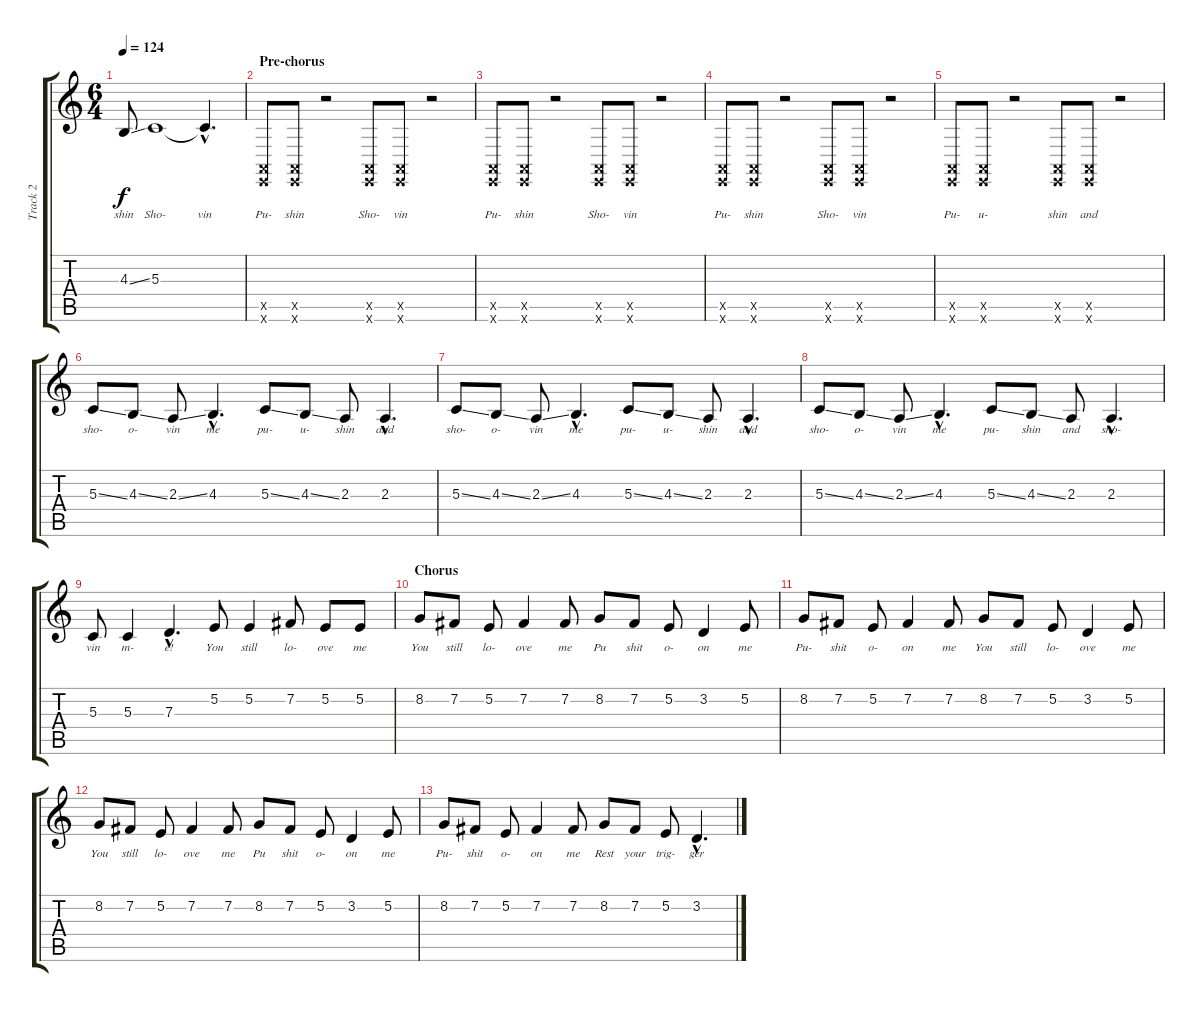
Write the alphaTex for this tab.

\track ("Track 2" "Track 2") {instrument cello}
\staff {score tabs}
\tuning (E4 B3 G3 D3 A2 E2) {hide}
\ts (6 4)
\tempo 124
\clef g2
\ks c
4.3{ss}.8{lyrics (0 "shin") lyrics (1 "") lyrics (2 "") lyrics (3 "") lyrics (4 "") dy f} 5.3.1{lyrics (0 "Sho-") lyrics (1 "") lyrics (2 "") lyrics (3 "") lyrics (4 "")} 5.3{hac t}.4{d lyrics (0 "vin") lyrics (1 "") lyrics (2 "") lyrics (3 "") lyrics (4 "")} |
\section ("" "Pre-chorus")
(0.5{x} 0.6{x}).8{lyrics (0 "Pu-") lyrics (1 "") lyrics (2 "") lyrics (3 "") lyrics (4 "")} (0.5{x} 0.6{x}).8{lyrics (0 "shin") lyrics (1 "") lyrics (2 "") lyrics (3 "") lyrics (4 "")} r.2 (0.5{x} 0.6{x}).8{lyrics (0 "Sho-") lyrics (1 "") lyrics (2 "") lyrics (3 "") lyrics (4 "")} (0.5{x} 0.6{x}).8{lyrics (0 "vin") lyrics (1 "") lyrics (2 "") lyrics (3 "") lyrics (4 "")} r.2 |
(0.5{x} 0.6{x}).8{lyrics (0 "Pu-") lyrics (1 "") lyrics (2 "") lyrics (3 "") lyrics (4 "")} (0.5{x} 0.6{x}).8{lyrics (0 "shin") lyrics (1 "") lyrics (2 "") lyrics (3 "") lyrics (4 "")} r.2 (0.5{x} 0.6{x}).8{lyrics (0 "Sho-") lyrics (1 "") lyrics (2 "") lyrics (3 "") lyrics (4 "")} (0.5{x} 0.6{x}).8{lyrics (0 "vin") lyrics (1 "") lyrics (2 "") lyrics (3 "") lyrics (4 "")} r.2 |
(0.5{x} 0.6{x}).8{lyrics (0 "Pu-") lyrics (1 "") lyrics (2 "") lyrics (3 "") lyrics (4 "")} (0.5{x} 0.6{x}).8{lyrics (0 "shin") lyrics (1 "") lyrics (2 "") lyrics (3 "") lyrics (4 "")} r.2 (0.5{x} 0.6{x}).8{lyrics (0 "Sho-") lyrics (1 "") lyrics (2 "") lyrics (3 "") lyrics (4 "")} (0.5{x} 0.6{x}).8{lyrics (0 "vin") lyrics (1 "") lyrics (2 "") lyrics (3 "") lyrics (4 "")} r.2 |
(0.5{x} 0.6{x}).8{lyrics (0 "Pu-") lyrics (1 "") lyrics (2 "") lyrics (3 "") lyrics (4 "")} (0.5{x} 0.6{x}).8{lyrics (0 "u-") lyrics (1 "") lyrics (2 "") lyrics (3 "") lyrics (4 "")} r.2 (0.5{x} 0.6{x}).8{lyrics (0 "shin") lyrics (1 "") lyrics (2 "") lyrics (3 "") lyrics (4 "")} (0.5{x} 0.6{x}).8{lyrics (0 "and") lyrics (1 "") lyrics (2 "") lyrics (3 "") lyrics (4 "")} r.2 |
5.3{ss}.8{lyrics (0 "sho-") lyrics (1 "") lyrics (2 "") lyrics (3 "") lyrics (4 "")} 4.3{ss}.8{lyrics (0 "o-") lyrics (1 "") lyrics (2 "") lyrics (3 "") lyrics (4 "")} 2.3{ss}.8{lyrics (0 "vin") lyrics (1 "") lyrics (2 "") lyrics (3 "") lyrics (4 "")} 4.3{hac}.4{d lyrics (0 "me") lyrics (1 "") lyrics (2 "") lyrics (3 "") lyrics (4 "")} 5.3{ss}.8{lyrics (0 "pu-") lyrics (1 "") lyrics (2 "") lyrics (3 "") lyrics (4 "")} 4.3{ss}.8{lyrics (0 "u-") lyrics (1 "") lyrics (2 "") lyrics (3 "") lyrics (4 "")} 2.3.8{lyrics (0 "shin") lyrics (1 "") lyrics (2 "") lyrics (3 "") lyrics (4 "")} 2.3{hac}.4{d lyrics (0 "and") lyrics (1 "") lyrics (2 "") lyrics (3 "") lyrics (4 "")} |
5.3{ss}.8{lyrics (0 "sho-") lyrics (1 "") lyrics (2 "") lyrics (3 "") lyrics (4 "")} 4.3{ss}.8{lyrics (0 "o-") lyrics (1 "") lyrics (2 "") lyrics (3 "") lyrics (4 "")} 2.3{ss}.8{lyrics (0 "vin") lyrics (1 "") lyrics (2 "") lyrics (3 "") lyrics (4 "")} 4.3{hac}.4{d lyrics (0 "me") lyrics (1 "") lyrics (2 "") lyrics (3 "") lyrics (4 "")} 5.3{ss}.8{lyrics (0 "pu-") lyrics (1 "") lyrics (2 "") lyrics (3 "") lyrics (4 "")} 4.3{ss}.8{lyrics (0 "u-") lyrics (1 "") lyrics (2 "") lyrics (3 "") lyrics (4 "")} 2.3.8{lyrics (0 "shin") lyrics (1 "") lyrics (2 "") lyrics (3 "") lyrics (4 "")} 2.3{hac}.4{d lyrics (0 "and") lyrics (1 "") lyrics (2 "") lyrics (3 "") lyrics (4 "")} |
5.3{ss}.8{lyrics (0 "sho-") lyrics (1 "") lyrics (2 "") lyrics (3 "") lyrics (4 "")} 4.3{ss}.8{lyrics (0 "o-") lyrics (1 "") lyrics (2 "") lyrics (3 "") lyrics (4 "")} 2.3{ss}.8{lyrics (0 "vin") lyrics (1 "") lyrics (2 "") lyrics (3 "") lyrics (4 "")} 4.3{hac}.4{d lyrics (0 "me") lyrics (1 "") lyrics (2 "") lyrics (3 "") lyrics (4 "")} 5.3{ss}.8{lyrics (0 "pu-") lyrics (1 "") lyrics (2 "") lyrics (3 "") lyrics (4 "")} 4.3{ss}.8{lyrics (0 "shin") lyrics (1 "") lyrics (2 "") lyrics (3 "") lyrics (4 "")} 2.3.8{lyrics (0 "and") lyrics (1 "") lyrics (2 "") lyrics (3 "") lyrics (4 "")} 2.3{hac}.4{d lyrics (0 "sho-") lyrics (1 "") lyrics (2 "") lyrics (3 "") lyrics (4 "")} |
5.3.8{lyrics (0 "vin") lyrics (1 "") lyrics (2 "") lyrics (3 "") lyrics (4 "") volume 16} 5.3.4{lyrics (0 "m-") lyrics (1 "") lyrics (2 "") lyrics (3 "") lyrics (4 "")} 7.3{hac}.4{d lyrics (0 "e!") lyrics (1 "") lyrics (2 "") lyrics (3 "") lyrics (4 "")} 5.2.8{lyrics (0 "You") lyrics (1 "") lyrics (2 "") lyrics (3 "") lyrics (4 "")} 5.2.4{lyrics (0 "still") lyrics (1 "") lyrics (2 "") lyrics (3 "") lyrics (4 "")} 7.2.8{lyrics (0 "lo-") lyrics (1 "") lyrics (2 "") lyrics (3 "") lyrics (4 "")} 5.2.8{lyrics (0 "ove") lyrics (1 "") lyrics (2 "") lyrics (3 "") lyrics (4 "")} 5.2.8{lyrics (0 "me") lyrics (1 "") lyrics (2 "") lyrics (3 "") lyrics (4 "")} |
\section ("" "Chorus")
8.2.8{lyrics (0 "You") lyrics (1 "") lyrics (2 "") lyrics (3 "") lyrics (4 "")} 7.2.8{lyrics (0 "still") lyrics (1 "") lyrics (2 "") lyrics (3 "") lyrics (4 "")} 5.2.8{lyrics (0 "lo-") lyrics (1 "") lyrics (2 "") lyrics (3 "") lyrics (4 "")} 7.2.4{lyrics (0 "ove") lyrics (1 "") lyrics (2 "") lyrics (3 "") lyrics (4 "")} 7.2.8{lyrics (0 "me") lyrics (1 "") lyrics (2 "") lyrics (3 "") lyrics (4 "")} 8.2.8{lyrics (0 "Pu") lyrics (1 "") lyrics (2 "") lyrics (3 "") lyrics (4 "")} 7.2.8{lyrics (0 "shit") lyrics (1 "") lyrics (2 "") lyrics (3 "") lyrics (4 "")} 5.2.8{lyrics (0 "o-") lyrics (1 "") lyrics (2 "") lyrics (3 "") lyrics (4 "")} 3.2.4{lyrics (0 "on") lyrics (1 "") lyrics (2 "") lyrics (3 "") lyrics (4 "")} 5.2.8{lyrics (0 "me") lyrics (1 "") lyrics (2 "") lyrics (3 "") lyrics (4 "")} |
8.2.8{lyrics (0 "Pu-") lyrics (1 "") lyrics (2 "") lyrics (3 "") lyrics (4 "")} 7.2.8{lyrics (0 "shit") lyrics (1 "") lyrics (2 "") lyrics (3 "") lyrics (4 "")} 5.2.8{lyrics (0 "o-") lyrics (1 "") lyrics (2 "") lyrics (3 "") lyrics (4 "")} 7.2.4{lyrics (0 "on") lyrics (1 "") lyrics (2 "") lyrics (3 "") lyrics (4 "")} 7.2.8{lyrics (0 "me") lyrics (1 "") lyrics (2 "") lyrics (3 "") lyrics (4 "")} 8.2.8{lyrics (0 "You") lyrics (1 "") lyrics (2 "") lyrics (3 "") lyrics (4 "")} 7.2.8{lyrics (0 "still") lyrics (1 "") lyrics (2 "") lyrics (3 "") lyrics (4 "")} 5.2.8{lyrics (0 "lo-") lyrics (1 "") lyrics (2 "") lyrics (3 "") lyrics (4 "")} 3.2.4{lyrics (0 "ove") lyrics (1 "") lyrics (2 "") lyrics (3 "") lyrics (4 "")} 5.2.8{lyrics (0 "me") lyrics (1 "") lyrics (2 "") lyrics (3 "") lyrics (4 "")} |
8.2.8{lyrics (0 "You") lyrics (1 "") lyrics (2 "") lyrics (3 "") lyrics (4 "")} 7.2.8{lyrics (0 "still") lyrics (1 "") lyrics (2 "") lyrics (3 "") lyrics (4 "")} 5.2.8{lyrics (0 "lo-") lyrics (1 "") lyrics (2 "") lyrics (3 "") lyrics (4 "")} 7.2.4{lyrics (0 "ove") lyrics (1 "") lyrics (2 "") lyrics (3 "") lyrics (4 "")} 7.2.8{lyrics (0 "me") lyrics (1 "") lyrics (2 "") lyrics (3 "") lyrics (4 "")} 8.2.8{lyrics (0 "Pu") lyrics (1 "") lyrics (2 "") lyrics (3 "") lyrics (4 "")} 7.2.8{lyrics (0 "shit") lyrics (1 "") lyrics (2 "") lyrics (3 "") lyrics (4 "")} 5.2.8{lyrics (0 "o-") lyrics (1 "") lyrics (2 "") lyrics (3 "") lyrics (4 "")} 3.2.4{lyrics (0 "on") lyrics (1 "") lyrics (2 "") lyrics (3 "") lyrics (4 "")} 5.2.8{lyrics (0 "me") lyrics (1 "") lyrics (2 "") lyrics (3 "") lyrics (4 "")} |
8.2.8{lyrics (0 "Pu-") lyrics (1 "") lyrics (2 "") lyrics (3 "") lyrics (4 "")} 7.2.8{lyrics (0 "shit") lyrics (1 "") lyrics (2 "") lyrics (3 "") lyrics (4 "")} 5.2.8{lyrics (0 "o-") lyrics (1 "") lyrics (2 "") lyrics (3 "") lyrics (4 "")} 7.2.4{lyrics (0 "on") lyrics (1 "") lyrics (2 "") lyrics (3 "") lyrics (4 "")} 7.2.8{lyrics (0 "me") lyrics (1 "") lyrics (2 "") lyrics (3 "") lyrics (4 "")} 8.2.8{lyrics (0 "Rest") lyrics (1 "") lyrics (2 "") lyrics (3 "") lyrics (4 "")} 7.2.8{lyrics (0 "your") lyrics (1 "") lyrics (2 "") lyrics (3 "") lyrics (4 "")} 5.2.8{lyrics (0 "trig-") lyrics (1 "") lyrics (2 "") lyrics (3 "") lyrics (4 "")} 3.2{hac}.4{d lyrics (0 "ger") lyrics (1 "") lyrics (2 "") lyrics (3 "") lyrics (4 "")}
